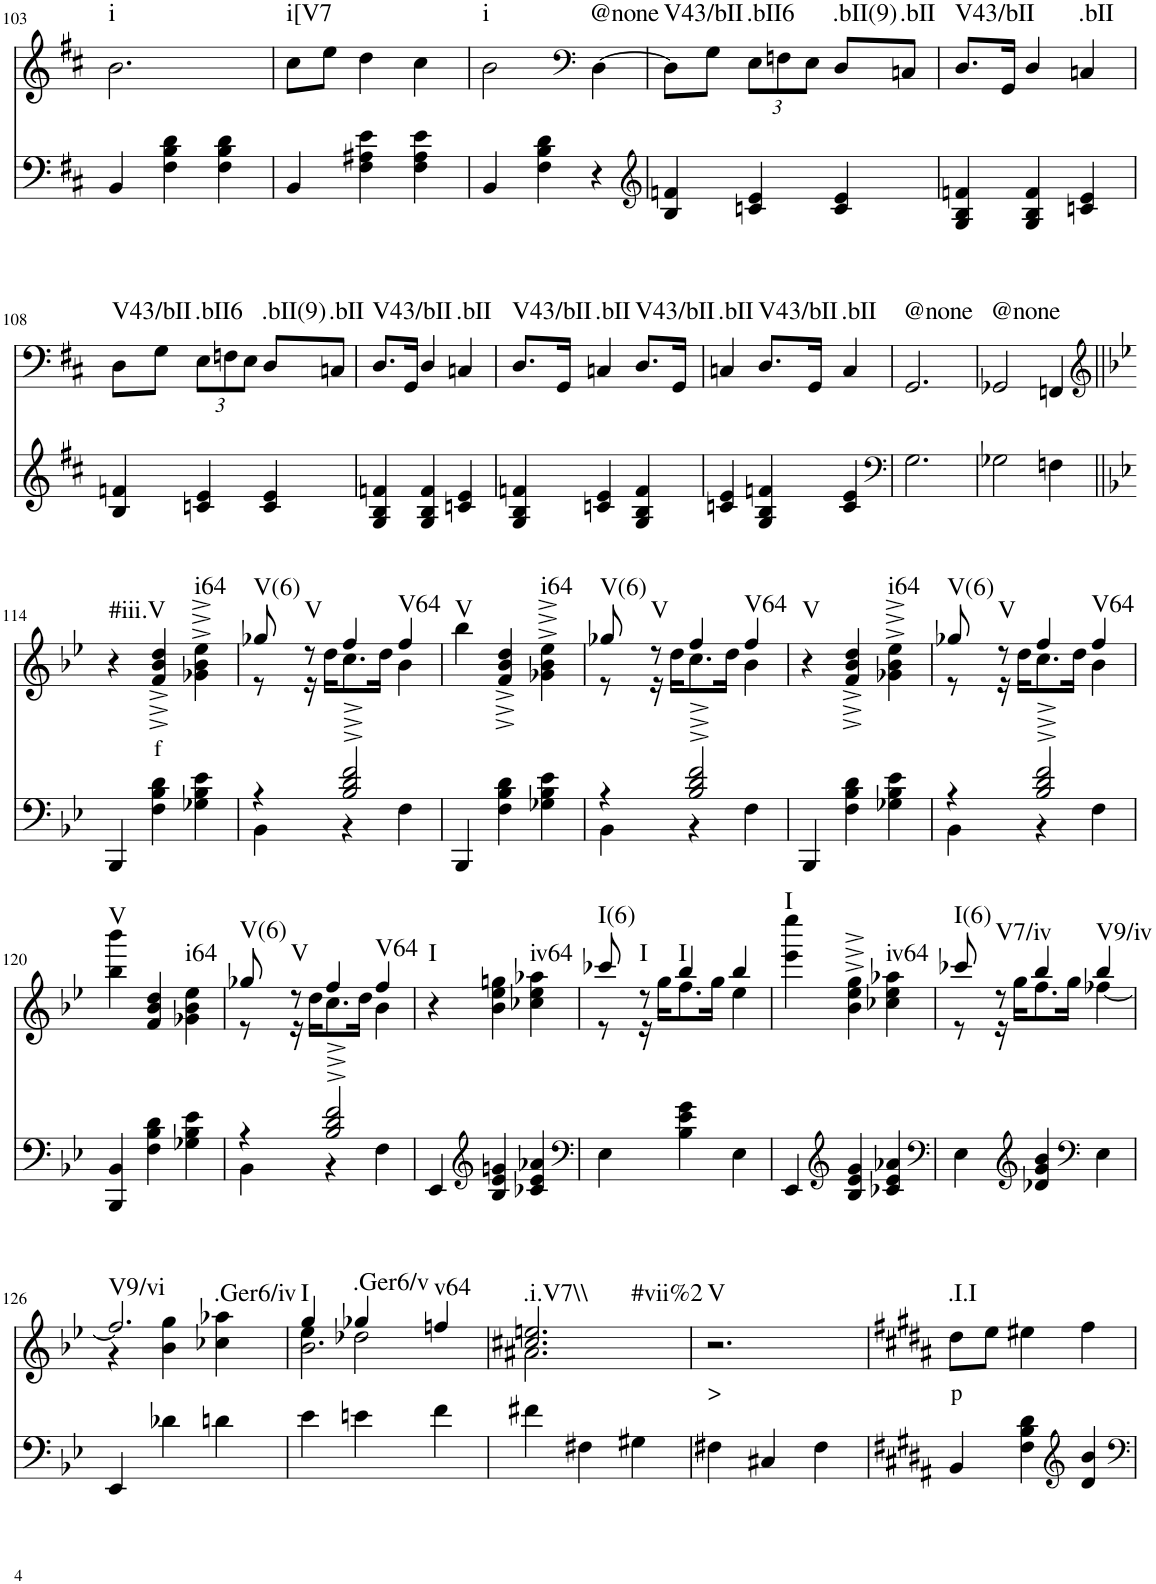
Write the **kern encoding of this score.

**kern	**kern	**text	**harte
*part2	*part1	*part1	*part1
*staff2	*staff1	*staff1	*
*I"Piano	*I"Piano	*	*
*I'Pno	*I'Pno	*	*
!!LO:PB:g=z
*clefF4	*clefG2	*	*
*k[f#c#]	*k[f#c#]	*	*
*M3/4	*M3/4	*	*
=103	=103	=103	=103
!	!	!	!LO:H:kt=i
4BB/	2.b\	.	N
4F#\ 4B\ 4d\	.	.	.
4F#\ 4B\ 4d\	.	.	.
=104	=104	=104	=104
!	!	!	!LO:H:kt=i[V7
4BB/	8cc#\L	.	N
.	8ee\J	.	.
4F#\ 4A#X\ 4e\	4dd\	.	.
4F#\ 4A#\ 4e\	4cc#\	.	.
=105	=105	=105	=105
!	!	!	!LO:H:kt=i
4BB/	2b\	.	N
4F#\ 4B\ 4d\	.	.	.
*	*clefF4	*	*
!	!	!	!LO:H:kt=@none
4r	[4D\	.	N
=106	=106	=106	=106
*clefG2	*	*	*
!	!	!	!LO:H:kt=V43/bII
4B/ 4fn/	8D\L]	.	N
.	8G\J	.	.
*	*Xbrackettup	*	*
!	!	!	!LO:H:kt=.bII6
4cn/ 4e/	12E\L	.	N
.	12Fn\	.	.
.	12E\J	.	.
!	!	!	!LO:H:kt=.bII(9)
4c/ 4e/	8D/L	.	N
!	!	!	!LO:H:kt=.bII
.	8Cn/J	.	N
=107	=107	=107	=107
!	!	!	!LO:H:kt=V43/bII
4G/ 4B/ 4fn/	8.D/L	.	N
.	16GG/Jk	.	.
4G/ 4B/ 4f/	4D/	.	.
!	!	!	!LO:H:kt=.bII
4cn/ 4e/	4Cn/	.	N
!!LO:LB:g=z
=108	=108	=108	=108
!	!	!	!LO:H:kt=V43/bII
4B/ 4fn/	8D\L	.	N
.	8G\J	.	.
!	!	!	!LO:H:kt=.bII6
4cn/ 4e/	12E\L	.	N
.	12Fn\	.	.
.	12E\J	.	.
!	!	!	!LO:H:kt=.bII(9)
4c/ 4e/	8D/L	.	N
!	!	!	!LO:H:kt=.bII
.	8Cn/J	.	N
=109	=109	=109	=109
!	!	!	!LO:H:kt=V43/bII
4G/ 4B/ 4fn/	8.D/L	.	N
.	16GG/Jk	.	.
4G/ 4B/ 4f/	4D/	.	.
!	!	!	!LO:H:kt=.bII
4cn/ 4e/	4Cn/	.	N
=110	=110	=110	=110
!	!	!	!LO:H:kt=V43/bII
4G/ 4B/ 4fn/	8.D/L	.	N
.	16GG/Jk	.	.
!	!	!	!LO:H:kt=.bII
4cn/ 4e/	4Cn/	.	N
!	!	!	!LO:H:kt=V43/bII
4G/ 4B/ 4f/	8.D/L	.	N
.	16GG/Jk	.	.
=111	=111	=111	=111
!	!	!	!LO:H:kt=.bII
4cn/ 4e/	4Cn/	.	N
!	!	!	!LO:H:kt=V43/bII
4G/ 4B/ 4fn/	8.D/L	.	N
.	16GG/Jk	.	.
!	!	!	!LO:H:kt=.bII
4c/ 4e/	4C/	.	N
=112	=112	=112	=112
*clefF4	*	*	*
!	!	!	!LO:H:kt=@none
2.G\	2.GG/	.	N
=113	=113	=113	=113
!	!	!	!LO:H:kt=@none
2G-X\	2GG-X/	.	N
4Fn\	4FFn/	.	.
!!LO:LB:g=z
=114||	=114||	=114||	=114||
*	*clefG2	*	*
*k[b-e-]	*k[b-e-]	*	*
!	!	!	!LO:H:kt=#iii.V
4BBB-/	4r	.	N
!	!	!LO:LY:b	!
4F\ 4B-\ 4d\	4f/^ 4b-/^ 4dd/^	f	.
!	!	!	!LO:H:kt=i64
4G-X\ 4B-\ 4e-\	4g-X\^ 4b-\^ 4ee-\^	.	N
=115	=115	=115	=115
*^	*^	*	*
!	!	!	!	!	!LO:H:kt=V(6)
4r	4BB-\	8gg-X/	8r	.	N
!	!	!	!	!	!LO:H:kt=V
.	.	8r	16r	.	N
.	.	.	16dd\KL	.	.
2B-/^ 2d/^ 2f/^	4r	4ff/	8.cc\	.	.
.	.	.	16dd\Jk	.	.
!	!	!	!	!	!LO:H:kt=V64
.	4F\	4ff/	4b-\	.	N
=116	=116	=116	=116	=116	=116
!	!	!	!	!	!LO:H:kt=V
*v	*v	*	*	*	*
*	*v	*v	*	*
4BBB-/	4bb-\	.	N
4F\ 4B-\ 4d\	4f/^ 4b-/^ 4dd/^	.	.
!	!	!	!LO:H:kt=i64
4G-X\ 4B-\ 4e-\	4g-X\^ 4b-\^ 4ee-\^	.	N
=117	=117	=117	=117
*^	*^	*	*
!	!	!	!	!	!LO:H:kt=V(6)
4r	4BB-\	8gg-X/	8r	.	N
!	!	!	!	!	!LO:H:kt=V
.	.	8r	16r	.	N
.	.	.	16dd\KL	.	.
2B-/^ 2d/^ 2f/^	4r	4ff/	8.cc\	.	.
.	.	.	16dd\Jk	.	.
!	!	!	!	!	!LO:H:kt=V64
.	4F\	4ff/	4b-\	.	N
=118	=118	=118	=118	=118	=118
!	!	!	!	!	!LO:H:kt=V
*v	*v	*	*	*	*
*	*v	*v	*	*
4BBB-/	4r	.	N
4F\ 4B-\ 4d\	4f/^ 4b-/^ 4dd/^	.	.
!	!	!	!LO:H:kt=i64
4G-X\ 4B-\ 4e-\	4g-X\^ 4b-\^ 4ee-\^	.	N
=119	=119	=119	=119
*^	*^	*	*
!	!	!	!	!	!LO:H:kt=V(6)
4r	4BB-\	8gg-X/	8r	.	N
!	!	!	!	!	!LO:H:kt=V
.	.	8r	16r	.	N
.	.	.	16dd\KL	.	.
2B-/^ 2d/^ 2f/^	4r	4ff/	8.cc\	.	.
.	.	.	16dd\Jk	.	.
!	!	!	!	!	!LO:H:kt=V64
.	4F\	4ff/	4b-\	.	N
!!LO:LB:g=z
=120	=120	=120	=120	=120	=120
!	!	!	!	!	!LO:H:kt=V
*v	*v	*	*	*	*
*	*v	*v	*	*
4BBB-/ 4BB-/	4bb-\ 4bbb-\	.	N
4F\ 4B-\ 4d\	4f/ 4b-/ 4dd/	.	.
!	!	!	!LO:H:kt=i64
4G-X\ 4B-\ 4e-\	4g-X\ 4b-\ 4ee-\	.	N
=121	=121	=121	=121
*^	*^	*	*
!	!	!	!	!	!LO:H:kt=V(6)
4r	4BB-\	8gg-X/	8r	.	N
!	!	!	!	!	!LO:H:kt=V
.	.	8r	16r	.	N
.	.	.	16dd\KL	.	.
2B-/^ 2d/^ 2f/^	4r	4ff/	8.cc\	.	.
.	.	.	16dd\Jk	.	.
!	!	!	!	!	!LO:H:kt=V64
.	4F\	4ff/	4b-\	.	N
=122	=122	=122	=122	=122	=122
!	!	!	!	!	!LO:H:kt=I
*v	*v	*	*	*	*
*	*v	*v	*	*
4EE-/	4r	.	N
*clefG2	*	*	*
4B-/ 4e-/ 4gn/	4b-\ 4ee-\ 4ggn\	.	.
!	!	!	!LO:H:kt=iv64
4c-X/ 4e-/ 4a-X/	4cc-X\ 4ee-\ 4aa-X\	.	N
=123	=123	=123	=123
*clefF4	*	*	*
*	*^	*	*
!	!	!	!	!LO:H:kt=I(6)
4E-\	8ccc-X/	8r	.	N
!	!	!	!	!LO:H:kt=I
.	8r	16r	.	N
.	.	16gg\KL	.	.
!	!	!	!	!LO:H:kt=I
4B-\ 4e-\ 4g\	4bb-/	8.ff\	.	N
.	.	16gg\Jk	.	.
4E-\	4bb-/	4ee-\	.	.
=124	=124	=124	=124	=124
!	!	!	!	!LO:H:kt=I
*	*v	*v	*	*
4EE-/	4eee-\ 4eeee-\	.	N
*clefG2	*	*	*
4B-/ 4e-/ 4g/	4b-\^ 4ee-\^ 4gg\^	.	.
!	!	!	!LO:H:kt=iv64
4c-X/ 4e-/ 4a-X/	4cc-X\ 4ee-\ 4aa-X\	.	N
=125	=125	=125	=125
*clefF4	*	*	*
*	*^	*	*
!	!	!	!	!LO:H:kt=I(6)
4E-\	8ccc-X/	8r	.	N
!	!	!	!	!LO:H:kt=V7/iv
.	8r	16r	.	N
.	.	16gg\KL	.	.
*clefG2	*	*	*	*
4d-X/ 4g/ 4b-/	4bb-/	8.ff\	.	.
.	.	16gg\Jk	.	.
*clefF4	*	*	*	*
!	!	!	!	!LO:H:kt=V9/iv
4E-\	4bb-/	[4ff-X\	.	N
!!LO:LB:g=z	!!
=126	=126	=126	=126	=126
!	!	!	!	!LO:H:n=1:kt=V9/vi
!	!	!	!	!LO:H:n=2:kt=.Ger6/iv
4EE-/	2.ff-/]	4r	.	N N
4d-X\	.	4b-\ 4gg\	.	.
4dn\	.	4cc-X\ 4aa-X\	.	.
=127	=127	=127	=127	=127
*	*	*^	*	*
!	!	!	!	!	!LO:H:kt=I
4e-\	4gg/	4ee-\	2.b-\	.	N
!	!	!	!	!	!LO:H:kt=.Ger6/v
4en\	4gg-X/	2dd-X\	.	.	N
!	!	!	!	!	!LO:H:kt=v64
4f\	4ffn/	.	.	.	N
*	*	*v	*v	*	*
=128	=128	=128	=128	=128
!	!	!	!	!LO:H:n=1:kt=.i.V7\\
!	!	!	!	!LO:H:n=2:kt=#vii%2
4f#X\	2.cc#X/ 2.een/	2.a#X\	.	N N
4F#X\	.	.	.	.
4G#X\	.	.	.	.
*	*v	*v	*	*
=129	=129	=129	=129
!	!	!LO:LY:b	!LO:H:kt=V
4F#X\	2.r	>	N
4C#X/	.	.	.
4F#\	.	.	.
=130	=130	=130	=130
*k[f#c#g#d#a#]	*k[f#c#g#d#a#]	*	*
!	!	!LO:LY:b	!LO:H:kt=.I.I
4BB/	8dd#\L	p	N
.	8ee\J	.	.
4F#\ 4B\ 4d#\	4ee#X\	.	.
*clefG2	*	*	*
4d#/ 4b/	4ff#\	.	.
=	=	=	=
*-	*-	*-	*-
